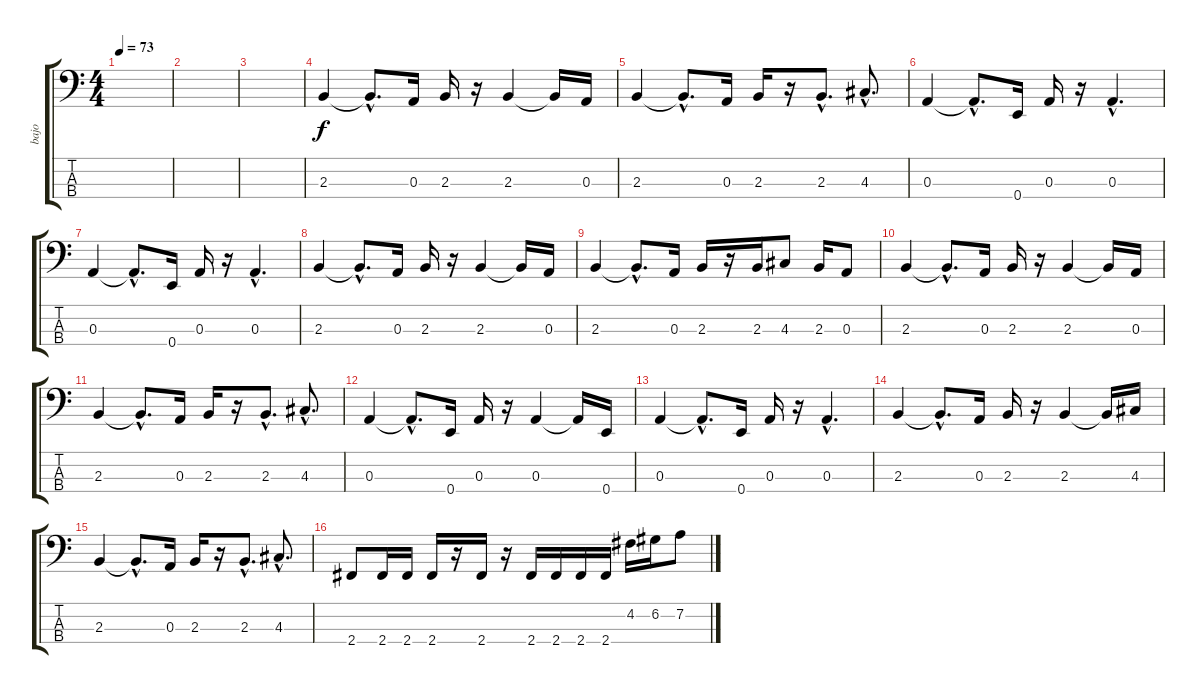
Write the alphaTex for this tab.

\track ("bajo" "bajo") {instrument electricbasspick}
\staff {score tabs}
\tuning (G2 D2 A1 E1) {hide}
\ts (4 4)
\tempo 73
\clef f4
\ks c
|
|
|
2.3.4 2.3{hac t}.8{d} 0.3.16 2.3.16 r.16 2.3.4 2.3{t}.16 0.3.16 |
2.3.4 2.3{hac t}.8{d} 0.3.16 2.3.16 r.16 2.3{hac}.8{d} 4.3{hac}.8{d} |
0.3.4 0.3{hac t}.8{d} 0.4.16 0.3.16 r.16 0.3{hac}.4{d} |
0.3.4 0.3{hac t}.8{d} 0.4.16 0.3.16 r.16 0.3{hac}.4{d} |
2.3.4 2.3{hac t}.8{d} 0.3.16 2.3.16 r.16 2.3.4 2.3{t}.16 0.3.16 |
2.3.4 2.3{hac t}.8{d} 0.3.16 2.3.16 r.16 2.3.16 4.3.8 2.3.16 0.3.8 |
2.3.4 2.3{hac t}.8{d} 0.3.16 2.3.16 r.16 2.3.4 2.3{t}.16 0.3.16 |
2.3.4 2.3{hac t}.8{d} 0.3.16 2.3.16 r.16 2.3{hac}.8{d} 4.3{hac}.8{d} |
0.3.4 0.3{hac t}.8{d} 0.4.16 0.3.16 r.16 0.3.4 0.3{t}.16 0.4.16 |
0.3.4 0.3{hac t}.8{d} 0.4.16 0.3.16 r.16 0.3{hac}.4{d} |
2.3.4 2.3{hac t}.8{d} 0.3.16 2.3.16 r.16 2.3.4 2.3{t}.16 4.3.16 |
2.3.4 2.3{hac t}.8{d} 0.3.16 2.3.16 r.16 2.3{hac}.8{d} 4.3{hac}.8{d} |
2.4.8 2.4.16 2.4.16 2.4.16 r.16 2.4.16 r.16 2.4.16 2.4.16 2.4.16 2.4.16 4.2.16 6.2.16 7.2.8
